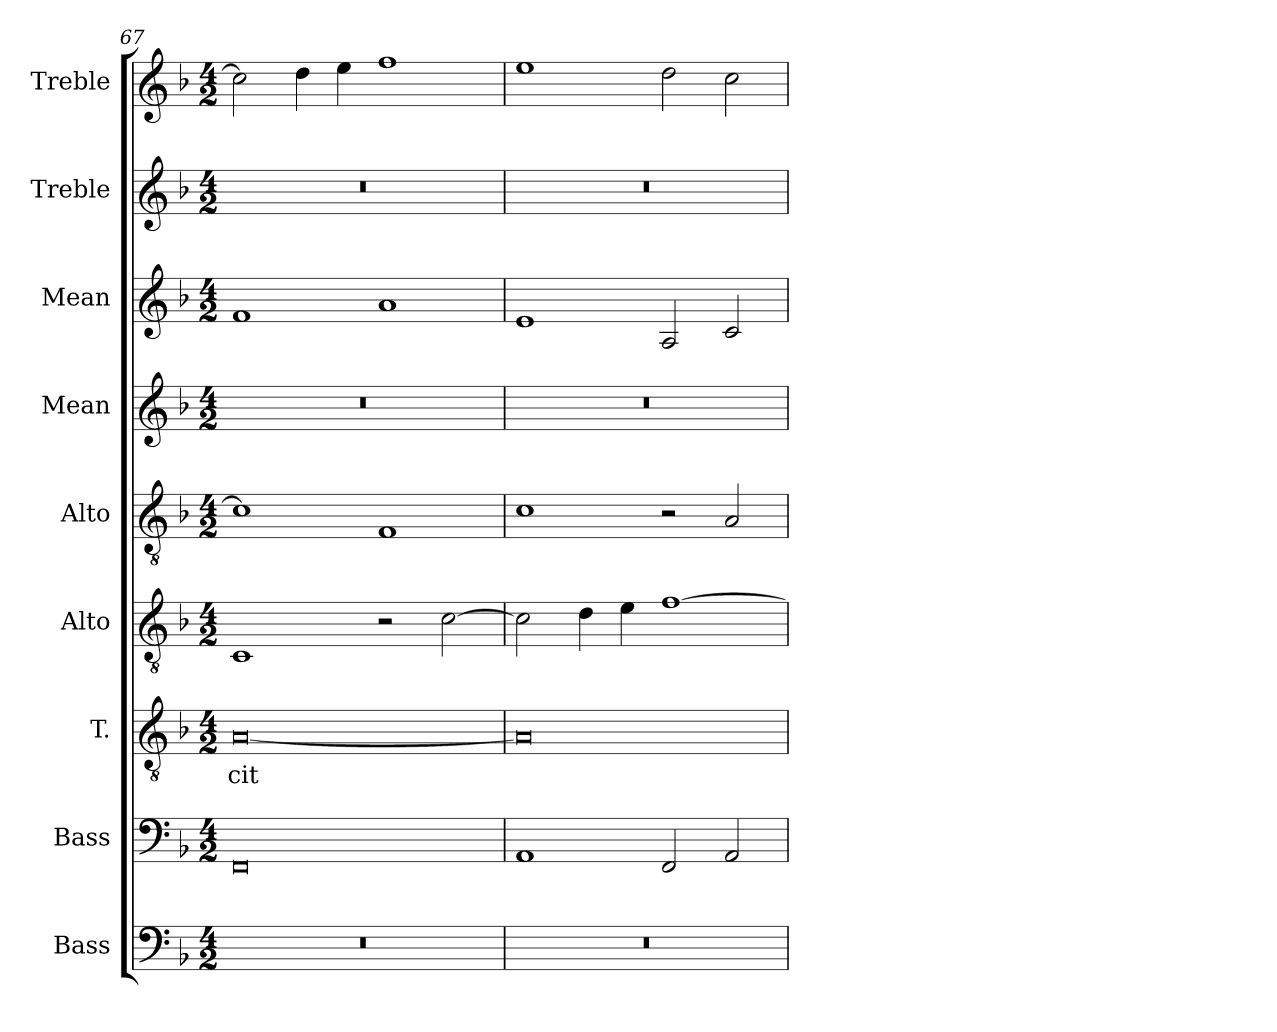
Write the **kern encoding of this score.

**kern	**kern	**kern	**text	**kern	**kern	**kern	**kern	**kern	**kern
*part9	*part8	*part7	*part7	*part6	*part5	*part4	*part3	*part2	*part1
*staff9	*staff8	*staff7	*staff7	*staff6	*staff5	*staff4	*staff3	*staff2	*staff1
*I"Bass	*I"Bass	*I"T.	*	*I"Alto	*I"Alto	*I"Mean	*I"Mean	*I"Treble	*I"Treble
*I'B.	*I'B.	*I'T.	*	*I'A2.	*I'A1.	*I'M.	*I'M.	*I'Tr.	*I'Tr.
*clefF4	*clefF4	*clefGv2	*	*clefGv2	*clefGv2	*clefG2	*clefG2	*clefG2	*clefG2
*	*	*ITrd7c12	*	*ITrd7c12	*ITrd7c12	*	*	*	*
*k[b-]	*k[b-]	*k[b-]	*	*k[b-]	*k[b-]	*k[b-]	*k[b-]	*k[b-]	*k[b-]
*F:	*F:	*F:	*	*F:	*F:	*F:	*F:	*F:	*F:
*M4/2	*M4/2	*M4/2	*	*M4/2	*M4/2	*M4/2	*M4/2	*M4/2	*M4/2
=67	=67	=67	=67	=67	=67	=67	=67	=67	=67
!LO:N:vis=1	!	!	!	!	!	!	!	!	!
!	!	!	!LO:LY:b:color=#000000	!	!	!LO:N:vis=1	!	!LO:N:vis=1	!
0r	0FFi	[<0AAi	cit	1CCi	1Ci]	0r	1fi	0r	2cci\]
.	.	.	.	.	.	.	.	.	4ddi\
.	.	.	.	.	.	.	.	.	4eei\
.	.	.	.	2r	1FFi	.	1ai	.	1ffi
.	.	.	.	[>2Ci\	.	.	.	.	.
=68	=68	=68	=68	=68	=68	=68	=68	=68	=68
!LO:N:vis=1	!	!	!	!	!	!LO:N:vis=1	!	!LO:N:vis=1	!
0r	1AAi	0AAi]	.	2Ci\]	1Ci	0r	1ei	0r	1eei
.	.	.	.	4Di\	.	.	.	.	.
.	.	.	.	4Ei\	.	.	.	.	.
.	2FFi/	.	.	[>1Fi	2r	.	2Ai/	.	2ddi\
.	2AAi/	.	.	.	2AAi/	.	2ci/	.	2cci\
=	=	=	=	=	=	=	=	=	=
*-	*-	*-	*-	*-	*-	*-	*-	*-	*-
